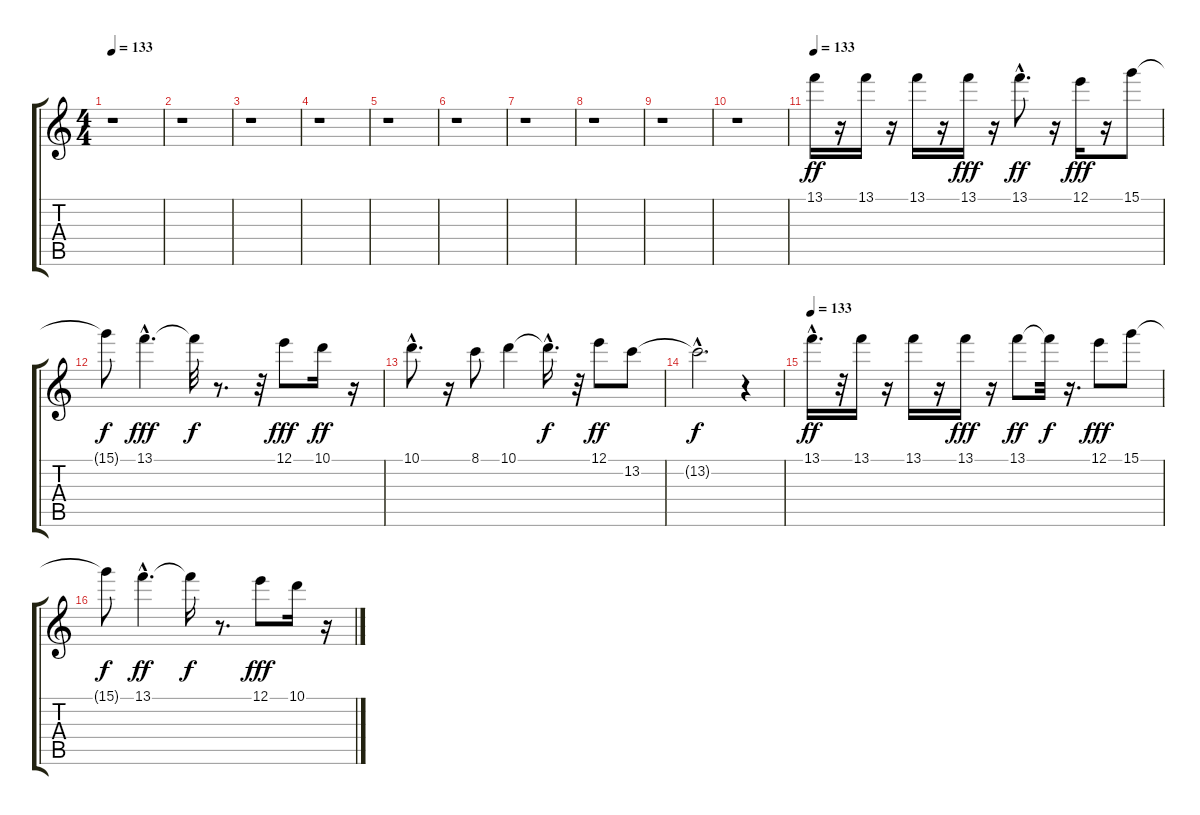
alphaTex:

\track "" {instrument electricbassfinger}
\staff {score tabs}
\tuning (E4 B3 G3 D3 A2 E2) {hide}
\ts (4 4)
\tempo 133
\clef g2
\ks c
r.1{dy ff} |
r.1 |
r.1 |
r.1 |
r.1 |
r.1 |
r.1 |
r.1 |
r.1 |
r.1 |
\tempo 133
13.1.16 r.16 13.1.16 r.16 13.1.16 r.16 13.1.16{dy fff} r.16 13.1{hac}.8{d dy ff} r.16 12.1.16{dy fff} r.16 15.1.8 |
15.1{t}.8{dy f} 13.1{hac}.4{d dy fff} 13.1{t}.32{dy f} r.8{d} r.32 12.1.8{dy fff} 10.1.16{dy ff} r.16 |
10.1{hac}.8{d} r.16 8.1.8 10.1.4 10.1{hac t}.16{d dy f} r.32 12.1.8{dy ff} 13.2.8 |
13.2{hac t}.2{d dy f} r.4 |
\tempo 133
13.1{hac}.16{d dy ff} r.32 13.1.16 r.16 13.1.16 r.16 13.1.16{dy fff} r.16 13.1.8{dy ff} 13.1{t}.32{dy f} r.16{d} 12.1.8{dy fff} 15.1.8 |
15.1{t}.8{dy f} 13.1{hac}.4{d dy ff} 13.1{t}.16{dy f} r.8{d} 12.1.8{dy fff} 10.1.16 r.16
